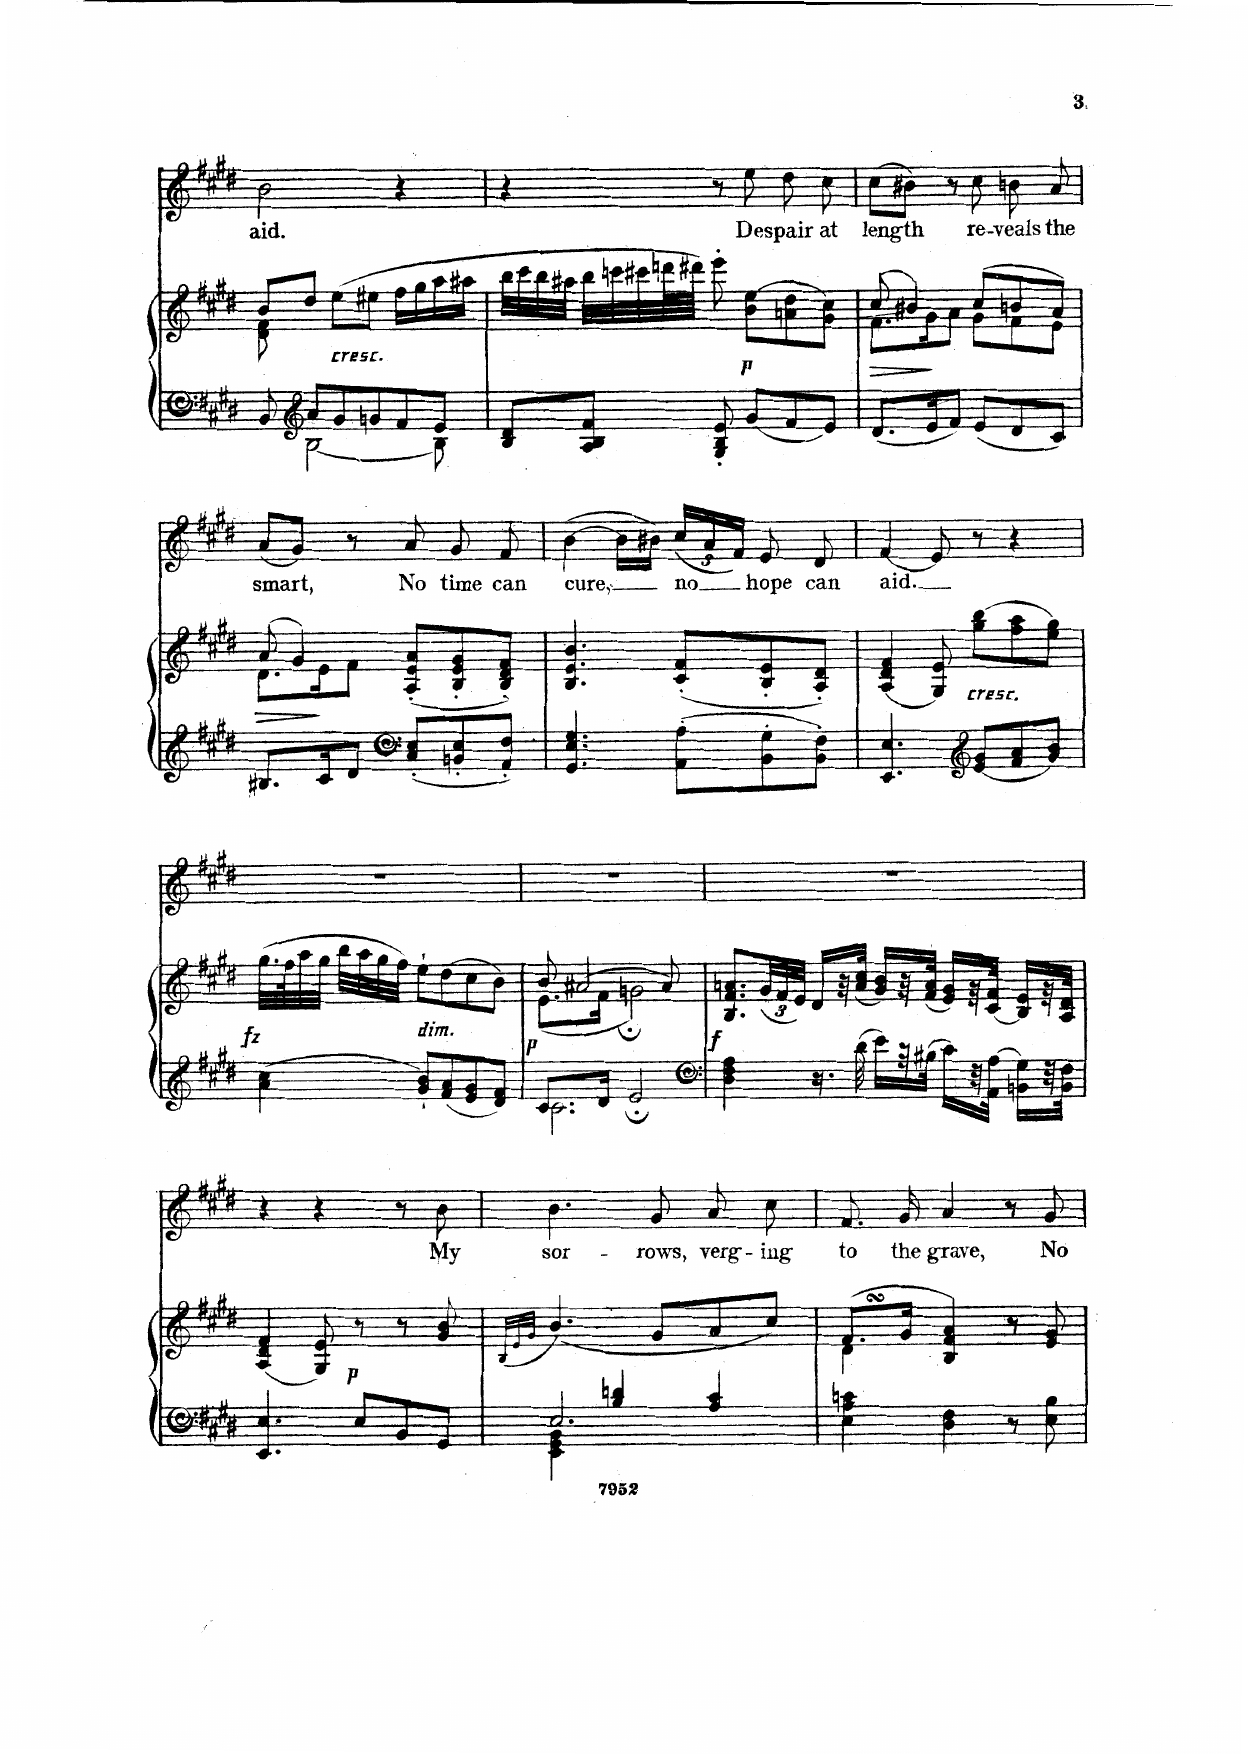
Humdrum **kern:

**kern	**kern	**dynam	**kern	**text
*part2	*part2	*part2	*part1	*part1
*staff3	*staff2	*staff2/3	*staff1	*staff1
*I"Piano	*	*	*I"Voice	*
*I'Pno	*	*	*	*
*clefF4	*clefG2	*	*clefG2	*
*k[f#c#g#d#]	*k[f#c#g#d#]	*	*k[f#c#g#d#]	*
*M3/4	*M3/4	*	*M3/4	*
=22	=22	=22	=22	=22
*^	*^	*	*	*
8BB/	8ryy	8b/L	8d#\ 8f#\	.	2b\	aid.
*clefG2	*	*	*	*	*	*
8a/L	[2B\	8dd#/J	2ryy	.	.	.
!	!	!LO:TX:b:i:t=cresc.	!	!	!	!
8g#/	.	(8ee\L	.	.	.	.
8gn/	.	8ee#X\J	.	.	.	.
8f#/	.	16ff#\LL	.	.	4r	.
.	.	16gg#\	.	.	.	.
8e/J	8B\]	16aa\	8ryy	.	.	.
.	.	16aa#X\JJ	.	.	.	.
*v	*v	*	*	*	*	*
*	*v	*v	*	*	*
=23	=23	=23	=23	=23
8B/ 8d#/L	32bb\LLL	.	4r	.
.	32ccc#\	.	.	.
.	32bb\	.	.	.
.	32aa#X\JJJ	.	.	.
8A/ 8B/ 8f#/J	32bb\LLL	.	.	.
.	32cccn\	.	.	.
.	32ccc#X\	.	.	.
.	64dddn\L	.	.	.
.	64ddd#X\JJJJ)	.	.	.
8G#/' 8B/' 8e/'	8eee'\	.	8r	.
!	!	!LO:DY:b	!	!
8g#/L	(8b\ 8ee\L	p	8ee\	De-
8f#/	8an\ 8dd#\	.	8dd#\	-spair
8e/J	8g#\ 8cc#\J)	.	8cc#\	at
=24	=24	=24	=24	=24
!	!	!LO:HP:b	!	!
*	*^	*	*	*
8.d#/L	(8cc#/	8.f#\L	>	(8cc#\L	length
.	4b#X/)	.	.	8b#X\J)	.
16e/K	.	16g#\K	.	.	.
8f#/J	.	8a\J	]	8r	.
8e/L	(8cc#/L	8g#\L	.	8cc#\	re-
8d#/	8bn/	8f#\	.	8bn\	-veals
8c#/J	8a/J)	8e\J	.	8a/	the
=25	=25	=25	=25	=25	=25
!	!	!	!LO:HP:b	!	!
8.B#X/L	(8a/	8.d#\L	>	(8a/L	smart,
.	4g#/)	.	.	8g#/J)	.
16c#/K	.	16e\K	.	.	.
8d#/J	.	8f#\J	]	8r	.
*clefF4	*	*	*	*	*
8C#/' 8E/'L	(8A/' 8e/' 8a/'L	4.ryy	.	8a/	No
8BBn/' 8E/'	8B/' 8e/' 8g#/'	.	.	8g#/	time
8AA/' 8F#/'J	8B/' 8d#/' 8f#/'J)	.	.	8f#/	can
*	*v	*v	*	*	*
=26	=26	=26	=26	=26
4.GG#/ 4.E/ 4.G#/	4.B/ 4.e/ 4.b/	.	([4b\	cure,
.	.	.	16b\LL]	.
.	.	.	16b#X\JJ)	.
*	*	*	*Xbrackettup	*
8AA\' 8A\'L	(8c#/' 8f#/'L	.	(24cc#/LL	no
.	.	.	24a/	.
.	.	.	24f#/JJ)	.
8BB\' 8G#\'	8B/' 8e/'	.	8e/	hope
8BB\' 8F#\'J	8A/' 8d#/'J)	.	8d#/	can
=27	=27	=27	=27	=27
4.EE/ 4.E/	(4A/ 4d#/ 4f#/	.	(4f#/	aid.
.	8G#/ 8e/)	.	8e/)	.
*clefG2	*	*	*	*
!	!LO:TX:b:i:t=cresc.	!	!	!
8e/ 8g#/L	(8gg#\ 8bb\L	.	8r	.
8f#/ 8a/	8ff#\ 8aa\	.	4r	.
8g#/ 8b/J	8ee\ 8gg#\J)	.	.	.
=28	=28	=28	=28	=28
!	!	!LO:DY:b	!	!
4a\ 4cc#\	(32.gg#\LLL	fz	2.r	.
.	64ff#\K	.	.	.
.	32aa\	.	.	.
.	32gg#\	.	.	.
.	32bb\	.	.	.
.	32aa\	.	.	.
.	32gg#\	.	.	.
.	32ff#\JJJ)	.	.	.
!	!LO:TX:b:i:t=dim.	!	!	!
8g#/` 8b/`L	8ee`\L	.	.	.
8f#/ 8a/	(8dd#\	.	.	.
8e/ 8g#/	8cc#\	.	.	.
8d#/ 8f#/J	8b\J)	.	.	.
=29	=29	=29	=29	=29
*^	*^	*	*	*
!	!	!	!	!LO:DY:b	!	!
8.c#/L	2.c#\	8b/	(8.e\L	p	2.r	.
.	.	[2a#X/	.	.	.	.
16d#/Jk	.	.	16f#\Jk	.	.	.
2e;/	.	.	2gn;\)	.	.	.
.	.	8a#/]	.	.	.	.
*v	*v	*	*	*	*	*
*	*v	*v	*	*	*
=30	=30	=30	=30	=30
*clefF4	*	*	*	*
4D#\ 4F#\ 4A\	8.B/ 8.f#/ 8.an/L	.	2.r	.
*	*Xbrackettup	*	*	*
.	(48g#/LL	.	.	.
.	48f#/	.	.	.
.	48e/JJJ)	.	.	.
16.r	16d#/LL	.	.	.
.	32r	.	.	.
32d#\	(<32a/ 32cc#/JJJ	.	.	.
16e\LL	16g#/ 16b/LL)	.	.	.
32r	32r	.	.	.
32B#X\JJJ	(<32f#/ 32a/JJJ	.	.	.
16c#\LL	16e/ 16g#/LL)	.	.	.
32r	32r	.	.	.
32AA\ 32A\JJJ	(<32c#/ 32f#/JJJ	.	.	.
16BBn\ 16G#\LL	16B/ 16e/LL)	.	.	.
32r	32r	.	.	.
32BB\ 32F#\JJJ	32A/ 32d#/JJJ	.	.	.
=31	=31	=31	=31	=31
4.EE/ 4.E/	(4A/ 4d#/ 4f#/	.	4r	.
.	8G#/ 8e/)	.	4r	.
!	!	!LO:DY:b	!	!
8E/L	8r	p	.	.
8BB/	8r	.	8r	.
8GG#/J	8g#/ 8b/	.	8b\	My
=32	=32	=32	=32	=32
.	(32qB/LLL	.	.	.
.	32qe/	.	.	.
.	32qg#/JJJ	.	.	.
*^	*	*	*	*
4EE\ 4GG#\ 4BB\	2.E/	(4.b/)	.	4.b\	sor-
4B/ 4dn/	.	.	.	.	.
.	.	8g#/L	.	8g#/	-rows
4A/ 4c#/	.	8a/	.	8a/	verg-
.	.	8cc#/J)	.	8cc#\	-ing
*v	*v	*	*	*	*
=33	=33	=33	=33	=33
*	*^	*	*	*
*	*	*^	*	*	*
4E\ 4A\ 4cn\	(8.f#sSSS/L	4d#\	16f#!	.	8.f#/	to
*	*	*	*brackettup	*	*	*
.	.	.	48g#!	.	.	.
.	.	.	48f#!	.	.	.
.	.	.	48e!	.	.	.
.	.	.	16f#!	.	.	.
.	16g#/Jk	.	16g#!	.	16g#/	the
4D#\ 4F#\	4B/ 4f#/ 4a/)	2ryy	2ryy	.	4a/	grave,
8r	8r	.	.	.	8r	.
8E\ 8B\	8e/ 8g#/	.	.	.	8g#/	No
*	*v	*v	*v	*	*	*
=	=	=	=	=
*-	*-	*-	*-	*-
